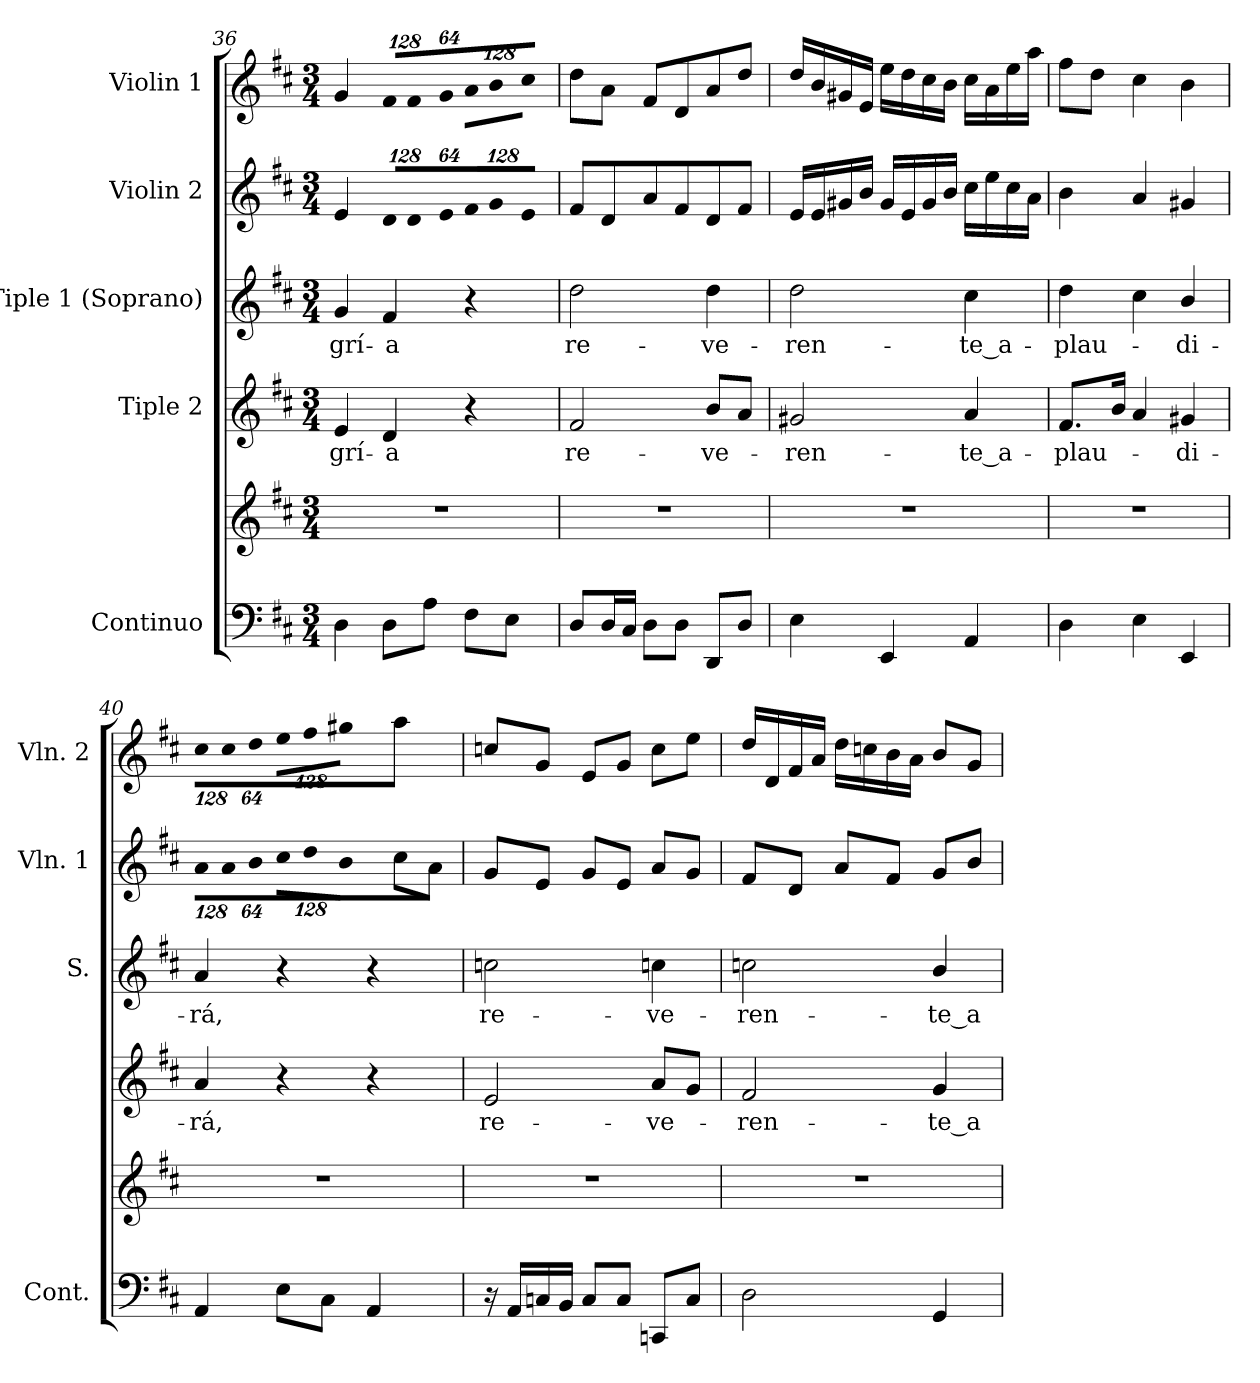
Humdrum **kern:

**kern	**kern	**kern	**text	**kern	**text	**kern	**kern
*part5	*part5	*part4	*part4	*part3	*part3	*part2	*part1
*staff6	*staff5	*staff4	*staff4	*staff3	*staff3	*staff2	*staff1
*I"Continuo	*	*I"Tiple 2	*	*I"Tiple 1 (Soprano)	*	*I"Violin 2	*I"Violin 1
*I'Cont.	*	*	*	*I'S.	*	*I'Vln. 1	*I'Vln. 2
!!LO:LB:g=z
*clefF4	*clefG2	*clefG2	*	*clefG2	*	*clefG2	*clefG2
*k[f#c#]	*k[f#c#]	*k[f#c#]	*	*k[f#c#]	*	*k[f#c#]	*k[f#c#]
*D:	*D:	*D:	*	*D:	*	*D:	*D:
*M3/4	*M3/4	*M3/4	*	*M3/4	*	*M3/4	*M3/4
=36	=36	=36	=36	=36	=36	=36	=36
!	!LO:N:vis=1	!	!	!	!	!	!
!	!	!	!LO:LY:b:color=#000000	!	!	!	!
!	!	!	!	!	!LO:LY:b:color=#000000	!	!
4Di\	2.r	4ei/	-grí-	4gi/	-grí-	4ei/	4gi/
!	!	!	!LO:LY:b:color=#000000	!	!	!	!
!	!	!	!	!	!LO:LY:b:color=#000000	!	!
*	*	*	*	*	*	*Xbrackettup	*
!	!	!	!	!	!	!LO:N:vis=8	!
*	*	*	*	*	*	*	*Xbrackettup
!	!	!	!	!	!	!	!LO:N:vis=8
8Di\L	.	4di/	-a	4f#i/	-a	1024%85di/L	1024%85f#i/L
!	!	!	!	!	!	!LO:N:vis=8	!LO:N:vis=8
.	.	.	.	.	.	1024%85di/	1024%85f#i/
8Ai\J	.	.	.	.	.	.	.
!	!	!	!	!	!	!LO:N:vis=8	!LO:N:vis=8
.	.	.	.	.	.	512%43ei/J	512%43gi/J
!	!	!	!	!	!	!LO:N:vis=8	!LO:N:vis=8
8F#i\L	.	4r	.	4r	.	1024%85f#i/L	1024%85ai\L
!	!	!	!	!	!	!LO:N:vis=8	!LO:N:vis=8
.	.	.	.	.	.	1024%85gi/	1024%85bi\
8Ei\J	.	.	.	.	.	.	.
!	!	!	!	!	!	!LO:N:vis=8	!LO:N:vis=8
.	.	.	.	.	.	512%43ei/J	512%43cc#i\J
=37	=37	=37	=37	=37	=37	=37	=37
!	!LO:N:vis=1	!	!	!	!	!	!
!	!	!	!LO:LY:b:color=#000000	!	!	!	!
!	!	!	!	!	!LO:LY:b:color=#000000	!	!
8Di/L	2.r	2f#i/	re-	2ddi\	re-	8f#i/L	8ddi\L
16Di/L	.	.	.	.	.	8di/	8ai\J
16C#i/JJ	.	.	.	.	.	.	.
8Di\L	.	.	.	.	.	8ai/	8f#i/L
8Di\J	.	.	.	.	.	8f#i/	8di/
!	!	!	!LO:LY:b:color=#000000	!	!	!	!
!	!	!	!	!	!LO:LY:b:color=#000000	!	!
8DDi/L	.	8bi/L	-ve-	4ddi\	-ve-	8di/	8ai/
8Di/J	.	8ai/J	.	.	.	8f#i/J	8ddi/J
=38	=38	=38	=38	=38	=38	=38	=38
!	!LO:N:vis=1	!	!	!	!	!	!
!	!	!	!LO:LY:b:color=#000000	!	!	!	!
!	!	!	!	!	!LO:LY:b:color=#000000	!	!
4Ei\	2.r	2g#Xi/	-ren-	2ddi\	-ren-	16ei/LL	16ddi/LL
.	.	.	.	.	.	16ei/	16bi/
.	.	.	.	.	.	16g#Xi/	16g#Xi/
.	.	.	.	.	.	16bi/JJ	16ei/JJ
4EEi/	.	.	.	.	.	16g#i/LL	16eei\LL
.	.	.	.	.	.	16ei/	16ddi\
.	.	.	.	.	.	16g#i/	16cc#i\
.	.	.	.	.	.	16bi/JJ	16bi\JJ
!	!	!	!LO:LY:b:color=#000000	!	!	!	!
!	!	!	!	!	!LO:LY:b:color=#000000	!	!
4AAi/	.	4ai/	-te_a-	4cc#i\	-te_a-	16cc#i\LL	16cc#i\LL
.	.	.	.	.	.	16eei\	16ai\
.	.	.	.	.	.	16cc#i\	16eei\
.	.	.	.	.	.	16ai\JJ	16aai\JJ
=39	=39	=39	=39	=39	=39	=39	=39
!	!LO:N:vis=1	!	!	!	!	!	!
!	!	!	!LO:LY:b:color=#000000	!	!	!	!
!	!	!	!	!	!LO:LY:b:color=#000000	!	!
4Di\	2.r	8.f#i/L	-plau-	4ddi\	-plau-	4bi\	8ff#i\L
.	.	.	.	.	.	.	8ddi\J
.	.	16bi/Jk	.	.	.	.	.
4Ei\	.	4ai/	.	4cc#i\	.	4ai/	4cc#i\
!	!	!	!LO:LY:b:color=#000000	!	!	!	!
!	!	!	!	!	!LO:LY:b:color=#000000	!	!
4EEi/	.	4g#Xi/	-di-	4bi/	-di-	4g#Xi/	4bi\
=40	=40	=40	=40	=40	=40	=40	=40
!	!LO:N:vis=1	!	!	!	!	!	!
!	!	!	!LO:LY:b:color=#000000	!	!	!	!
!	!	!	!	!	!LO:LY:b:color=#000000	!LO:N:vis=8	!LO:N:vis=8
4AAi/	2.r	4ai/	-rá,	4ai/	-rá,	1024%85ai/L	1024%85cc#i\L
!	!	!	!	!	!	!LO:N:vis=8	!LO:N:vis=8
.	.	.	.	.	.	1024%85ai/	1024%85cc#i\
!	!	!	!	!	!	!LO:N:vis=8	!LO:N:vis=8
.	.	.	.	.	.	512%43bi/J	512%43ddi\J
!	!	!	!	!	!	!LO:N:vis=8	!LO:N:vis=8
8Ei\L	.	4r	.	4r	.	1024%85cc#i\L	1024%85eei\L
!	!	!	!	!	!	!LO:N:vis=8	!LO:N:vis=8
.	.	.	.	.	.	1024%85ddi\	1024%85ff#i\
8C#i\J	.	.	.	.	.	.	.
!	!	!	!	!	!	!LO:N:vis=8	!LO:N:vis=8
.	.	.	.	.	.	512%43bi\J	512%43gg#Xi\J
4AAi/	.	4r	.	4r	.	8cc#i\L	4aai\
.	.	.	.	.	.	8ai\J	.
!!LO:PB:g=z
=41	=41	=41	=41	=41	=41	=41	=41
!	!LO:N:vis=1	!	!	!	!	!	!
!	!	!	!LO:LY:b:color=#000000	!	!	!	!
!	!	!	!	!	!LO:LY:b:color=#000000	!	!
16r	2.r	2ei/	re-	2ccni\	re-	8gi/L	8ccni/L
16AAi/LL	.	.	.	.	.	.	.
16Cni/	.	.	.	.	.	8ei/J	8gi/J
16BBi/JJ	.	.	.	.	.	.	.
8Ci/L	.	.	.	.	.	8gi/L	8ei/L
8Ci/J	.	.	.	.	.	8ei/J	8gi/J
!	!	!	!LO:LY:b:color=#000000	!	!	!	!
!	!	!	!	!	!LO:LY:b:color=#000000	!	!
8CCni/L	.	8ai/L	-ve-	4ccni\	-ve-	8ai/L	8cci\L
8Ci/J	.	8gi/J	.	.	.	8gi/J	8eei\J
=42	=42	=42	=42	=42	=42	=42	=42
!	!LO:N:vis=1	!	!	!	!	!	!
!	!	!	!LO:LY:b:color=#000000	!	!	!	!
!	!	!	!	!	!LO:LY:b:color=#000000	!	!
2Di\	2.r	2f#i/	-ren-	2ccni\	-ren-	8f#i/L	16ddi/LL
.	.	.	.	.	.	.	16di/
.	.	.	.	.	.	8di/J	16f#i/
.	.	.	.	.	.	.	16ai/JJ
.	.	.	.	.	.	8ai/L	16ddi\LL
.	.	.	.	.	.	.	16ccni\
.	.	.	.	.	.	8f#i/J	16bi\
.	.	.	.	.	.	.	16ai\JJ
!	!	!	!LO:LY:b:color=#000000	!	!	!	!
!	!	!	!	!	!LO:LY:b:color=#000000	!	!
4GGi/	.	4gi/	-te_a-	4bi/	-te_a-	8gi/L	8bi/L
.	.	.	.	.	.	8bi/J	8gi/J
=	=	=	=	=	=	=	=
*-	*-	*-	*-	*-	*-	*-	*-
